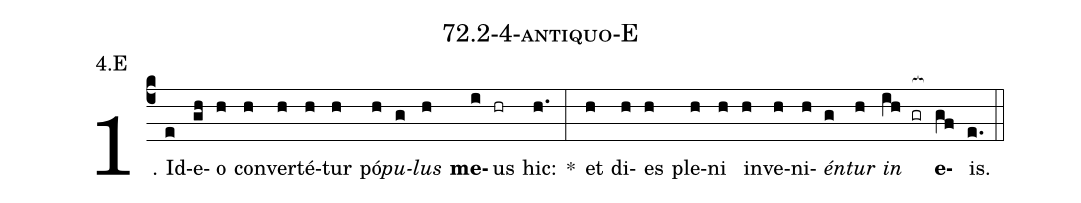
name: 72.2-4-antiquo-E;
annotation: 4.E;
%%
(c4)1. Id(e)e(gh)o(h) con(h)ver(h)té(h)tur(h) pó(h)<i>pu</i>(g)<i>lus</i>(h) <b>me</b>(i)us(hr) hic:(h.) *(:) et(h) di(h)es(h) ple(h)ni(h) in(h)ve(h)ni(h)<i>én</i>(g)<i>tur</i>(h) <i>in</i>(ih gr[ocb:1{]) <b>e</b>(gf[ocb:0}])is.(e.) (::)


%E(h) u(g) o(h) u(ih) a(gf) e.(e.) (::)
